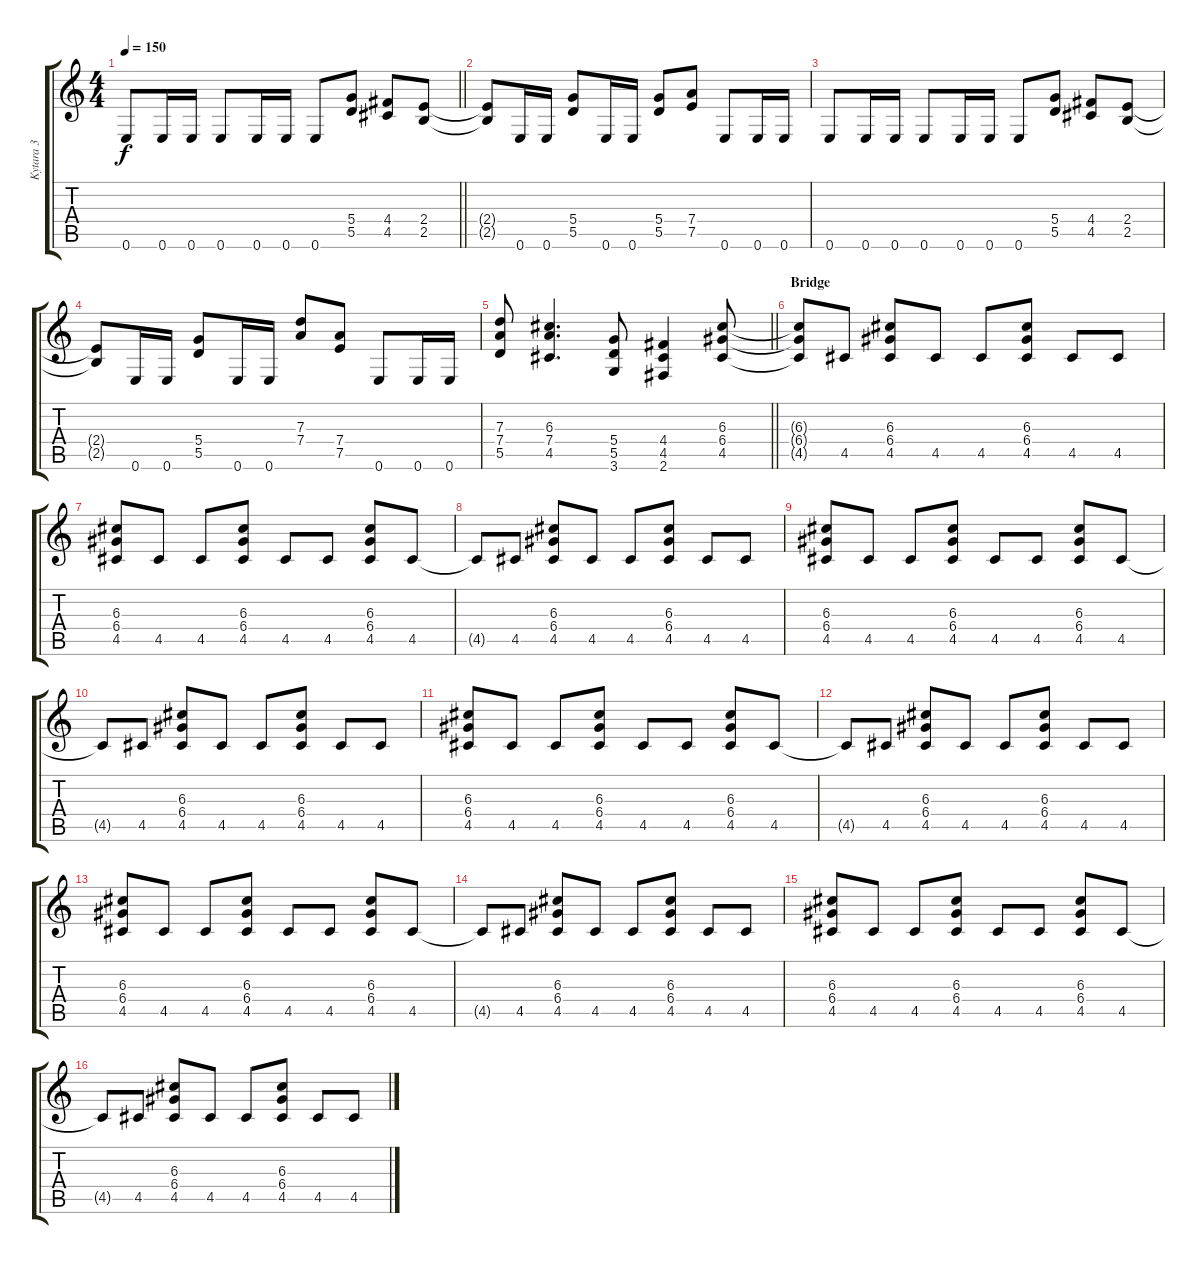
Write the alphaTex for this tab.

\track ("Kytara 3" "Kytara 3") {instrument distortionguitar}
\staff {score tabs}
\tuning (E4 B3 G3 D3 A2 E2) {hide}
\ts (4 4)
\tempo 150
\clef g2
\barLineRight lightlight
\ks c
0.6.8{dy f} 0.6.16 0.6.16 0.6.8 0.6.16 0.6.16 0.6.8 (5.4 5.5).8 (4.4 4.5).8 (2.4 2.5).8 |
(2.4{t} 2.5{t}).8 0.6.16 0.6.16 (5.4 5.5).8 0.6.16 0.6.16 (5.4 5.5).8 (7.4 7.5).8 0.6.8 0.6.16 0.6.16 |
0.6.8 0.6.16 0.6.16 0.6.8 0.6.16 0.6.16 0.6.8 (5.4 5.5).8 (4.4 4.5).8 (2.4 2.5).8 |
(2.4{t} 2.5{t}).8 0.6.16 0.6.16 (5.4 5.5).8 0.6.16 0.6.16 (7.3 7.4).8 (7.4 7.5).8 0.6.8 0.6.16 0.6.16 |
\barLineRight lightlight
(7.3 7.4 5.5).8 (6.3 7.4 4.5).4{d} (5.4 5.5 3.6).8 (4.4 4.5 2.6).4 (6.3 6.4 4.5).8 |
\section ("" "Bridge")
(6.3{t} 6.4{t} 4.5{t}).8 4.5.8 (6.3 6.4 4.5).8 4.5.8 4.5.8 (6.3 6.4 4.5).8 4.5.8 4.5.8 |
(6.3 6.4 4.5).8 4.5.8 4.5.8 (6.3 6.4 4.5).8 4.5.8 4.5.8 (6.3 6.4 4.5).8 4.5.8 |
4.5{t}.8 4.5.8 (6.3 6.4 4.5).8 4.5.8 4.5.8 (6.3 6.4 4.5).8 4.5.8 4.5.8 |
(6.3 6.4 4.5).8 4.5.8 4.5.8 (6.3 6.4 4.5).8 4.5.8 4.5.8 (6.3 6.4 4.5).8 4.5.8 |
4.5{t}.8 4.5.8 (6.3 6.4 4.5).8 4.5.8 4.5.8 (6.3 6.4 4.5).8 4.5.8 4.5.8 |
(6.3 6.4 4.5).8 4.5.8 4.5.8 (6.3 6.4 4.5).8 4.5.8 4.5.8 (6.3 6.4 4.5).8 4.5.8 |
4.5{t}.8 4.5.8 (6.3 6.4 4.5).8 4.5.8 4.5.8 (6.3 6.4 4.5).8 4.5.8 4.5.8 |
(6.3 6.4 4.5).8 4.5.8 4.5.8 (6.3 6.4 4.5).8 4.5.8 4.5.8 (6.3 6.4 4.5).8 4.5.8 |
4.5{t}.8 4.5.8 (6.3 6.4 4.5).8 4.5.8 4.5.8 (6.3 6.4 4.5).8 4.5.8 4.5.8 |
(6.3 6.4 4.5).8 4.5.8 4.5.8 (6.3 6.4 4.5).8 4.5.8 4.5.8 (6.3 6.4 4.5).8 4.5.8 |
4.5{t}.8 4.5.8 (6.3 6.4 4.5).8 4.5.8 4.5.8 (6.3 6.4 4.5).8 4.5.8 4.5.8
